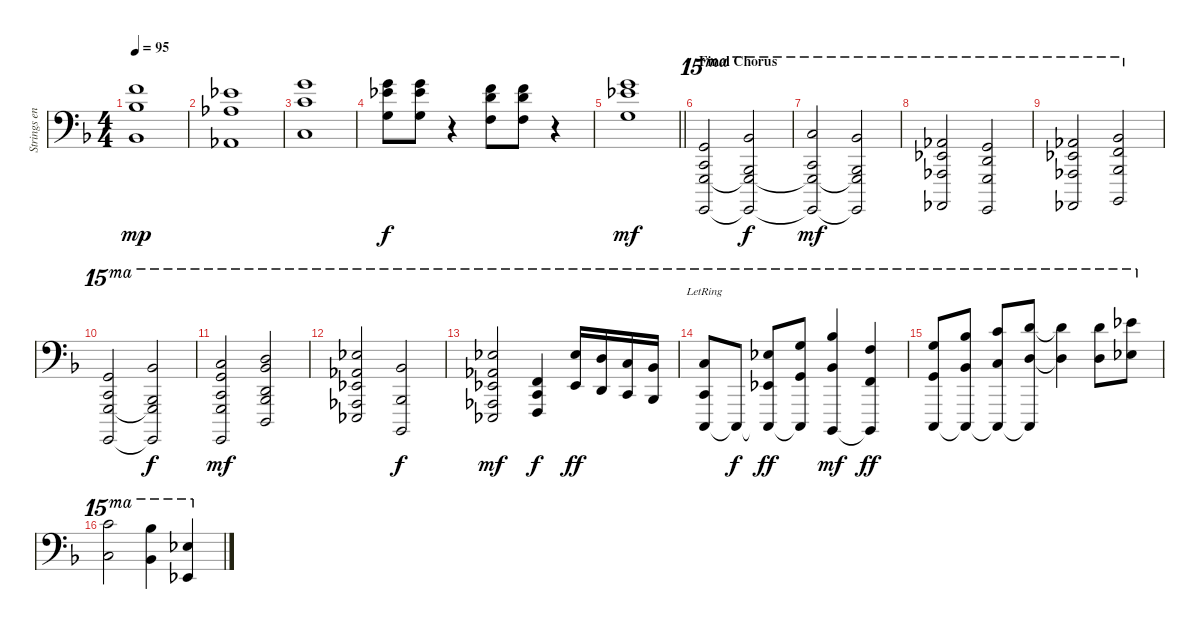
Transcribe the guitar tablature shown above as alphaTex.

\track ("Strings ensemble" "Strings en") {instrument stringensemble2}
\staff {score}
\tuning (E4 B3 G3 D3 A2 E2 A1) {hide}
\ts (4 4)
\tempo 95
\clef f4
\ks f
(1.1{t} 3.3{t} 1.5{t}).1{dy mp} |
(4.2 1.3 4.6).1 |
(3.1 1.2 3.5).1 |
(8.2 8.3 5.4).8{dy f instrument stringensemble1} (8.2 8.3 5.4).8 r.4 (6.2 7.3 3.4).8 (6.2 7.3 3.4).8 r.4 |
\barLineRight lightlight
(8.2 8.3 5.4).1{dy mf} |
\section ("" "Final Chorus")
(3.1 5.3 5.4 3.6).2{ot 15ma instrument stringensemble1} (6.1 3.3 5.4{t} 3.6{t}).2{ot 15ma dy f} |
(8.1 5.3 5.4{t} 3.6{t}).2{ot 15ma dy mf} (6.1 3.3 5.4{t} 3.6{t}).2{ot 15ma} |
(4.1 4.2 1.3 4.6).2{ot 15ma} (3.1 3.2 0.3 3.6).2{ot 15ma} |
(4.1 4.2 1.3 4.6).2{ot 15ma} (6.1 6.2 3.3 1.5).2{ot 15ma} |
(3.1 5.3 5.4 3.6).2{ot 15ma} (6.1 3.3 5.4{t} 3.6{t}).2{ot 15ma dy f} |
(3.1 13.2 5.3 5.4 3.6).2{ot 15ma dy mf} (10.1 3.2 15.3 8.4 5.5).2{ot 15ma} |
(11.1 9.2 8.3 1.4 11.5).2{ot 15ma} (6.1 3.3 1.5).2{ot 15ma dy f} |
(11.1 9.2 8.3 1.4 11.5).2{ot 15ma dy mf} (1.1 1.2 3.4).4{ot 15ma dy f} (11.1 4.2).16{ot 15ma dy ff} (10.1 3.2).16{ot 15ma} (8.1 1.2).16{ot 15ma} (6.1 3.3).16{ot 15ma} |
(8.1 1.2 3.5{lr}).8{ot 15ma} 3.5{t}.8{ot 15ma dy f} (11.1 4.2 3.5{t}).8{ot 15ma dy ff} (15.1 8.2 3.5{t}).8{ot 15ma} (18.1 11.2 1.5).4{ot 15ma dy mf} (13.1 6.2 1.5{t}).4{ot 15ma dy ff} |
(15.1 8.2 3.5).8{ot 15ma} (18.1 11.2 3.5{t}).8{ot 15ma} (20.1 13.2 3.5{t}).8{ot 15ma} (22.1 15.2 3.5{t}).8{ot 15ma} (22.1{t} 15.2{t}).4{ot 15ma} (22.1 15.2).8{ot 15ma} (23.1 16.2).8{ot 15ma} |
(20.1 13.2).2{ot 15ma} (18.1 11.2).4{ot 15ma} (11.1 4.2).4{ot 15ma}
